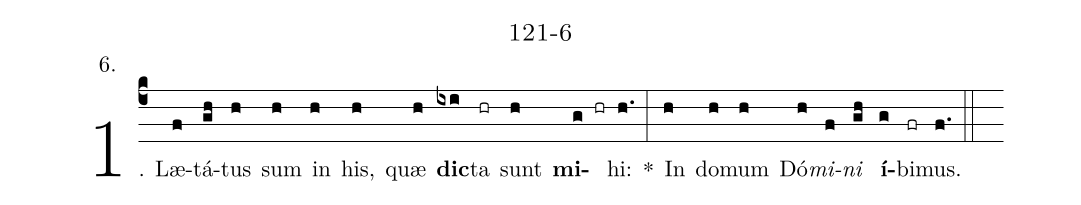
name: 121-6;
annotation: 6.;
%%
(c4)1. Læ(f)tá(gh)tus(h) sum(h) in(h) his,(h) quæ(h) <b>dic</b>(ixi)ta(hr) sunt(h) <b>mi</b>(g hr)hi:(h.) *(:) In(h) do(h)mum(h) Dó(h)<i>mi</i>(f)<i>ni</i>(gh) <b>í</b>(g)bi(fr)mus.(f.) (::)
